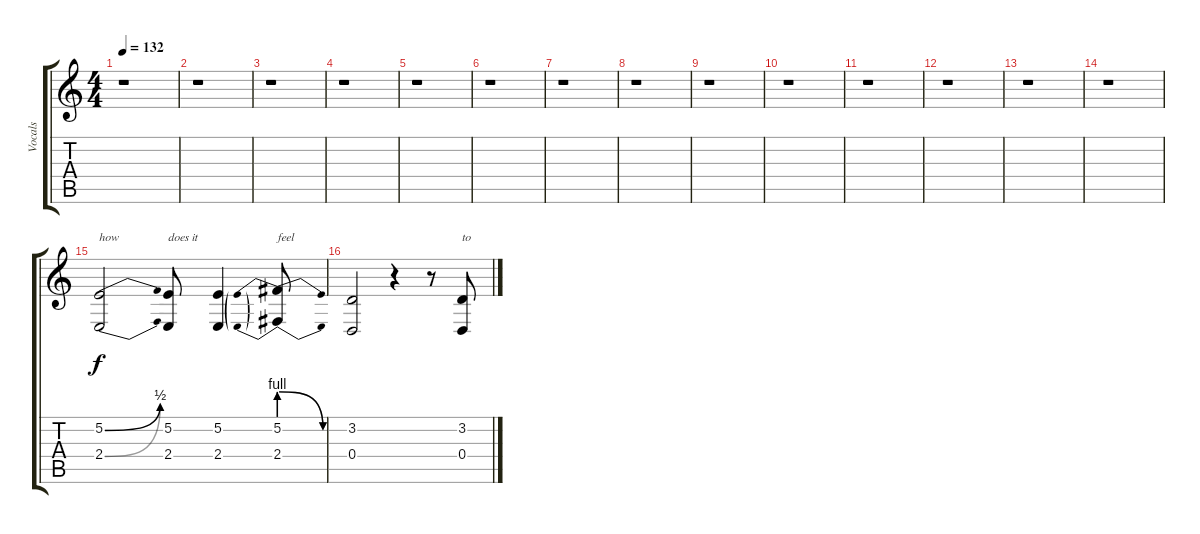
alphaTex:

\track ("Vocals" "Vocals") {instrument lead1square}
\staff {score tabs}
\tuning (E4 B3 G3 D3 A2 E2) {hide}
\ts (4 4)
\tempo 132
\clef g2
\ks c
r.1{dy f} |
r.1 |
r.1 |
r.1 |
r.1 |
r.1 |
r.1 |
r.1 |
r.1 |
r.1 |
r.1 |
r.1 |
r.1 |
r.1 |
(5.2{be (bend 0 0 60 2)} 2.4{be (bend 0 0 60 2)}).2{txt "how"} (5.2 2.4).8{txt "does it"} (5.2 2.4).4 (5.2{be (prebendrelease 0 4 60 0)} 2.4{be (prebendrelease 0 4 60 0)}).8{txt "feel"} |
(3.2 0.4).2 r.4 r.8 (3.2 0.4).8{txt "to "}
